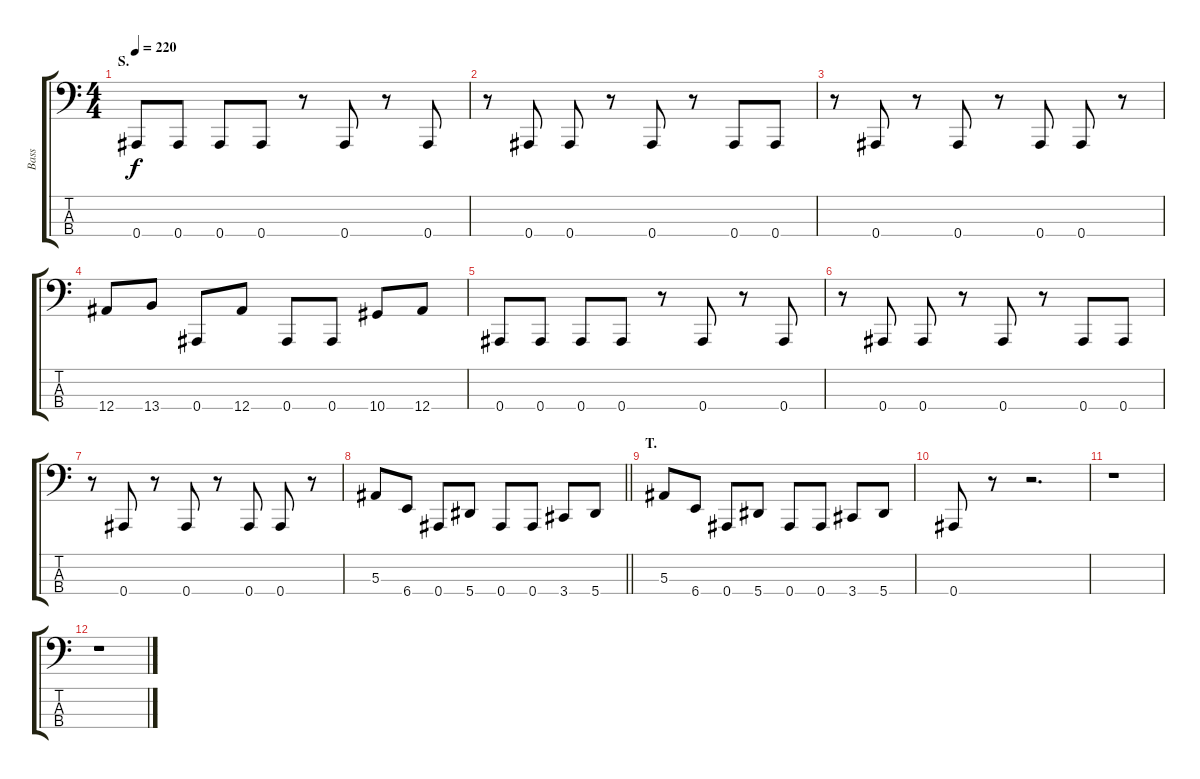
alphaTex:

\track ("Bass" "Bass") {instrument electricbasspick}
\staff {score tabs}
\tuning (Eb2 Bb1 F1 Bb0) {hide}
\ts (4 4)
\section ("" "S.")
\tempo 220
\clef f4
\ks c
0.4.8{dy f} 0.4.8 0.4.8 0.4.8 r.8 0.4.8 r.8 0.4.8 |
r.8 0.4.8 0.4.8 r.8 0.4.8 r.8 0.4.8 0.4.8 |
r.8 0.4.8 r.8 0.4.8 r.8 0.4.8 0.4.8 r.8 |
12.4.8 13.4.8 0.4.8 12.4.8 0.4.8 0.4.8 10.4.8 12.4.8 |
0.4.8 0.4.8 0.4.8 0.4.8 r.8 0.4.8 r.8 0.4.8 |
r.8 0.4.8 0.4.8 r.8 0.4.8 r.8 0.4.8 0.4.8 |
r.8 0.4.8 r.8 0.4.8 r.8 0.4.8 0.4.8 r.8 |
\barLineRight lightlight
5.3.8 6.4.8 0.4.8 5.4.8 0.4.8 0.4.8 3.4.8 5.4.8 |
\section ("" "T.")
5.3.8 6.4.8 0.4.8 5.4.8 0.4.8 0.4.8 3.4.8 5.4.8 |
0.4.8 r.8 r.2{d} |
r.1 |
r.1
